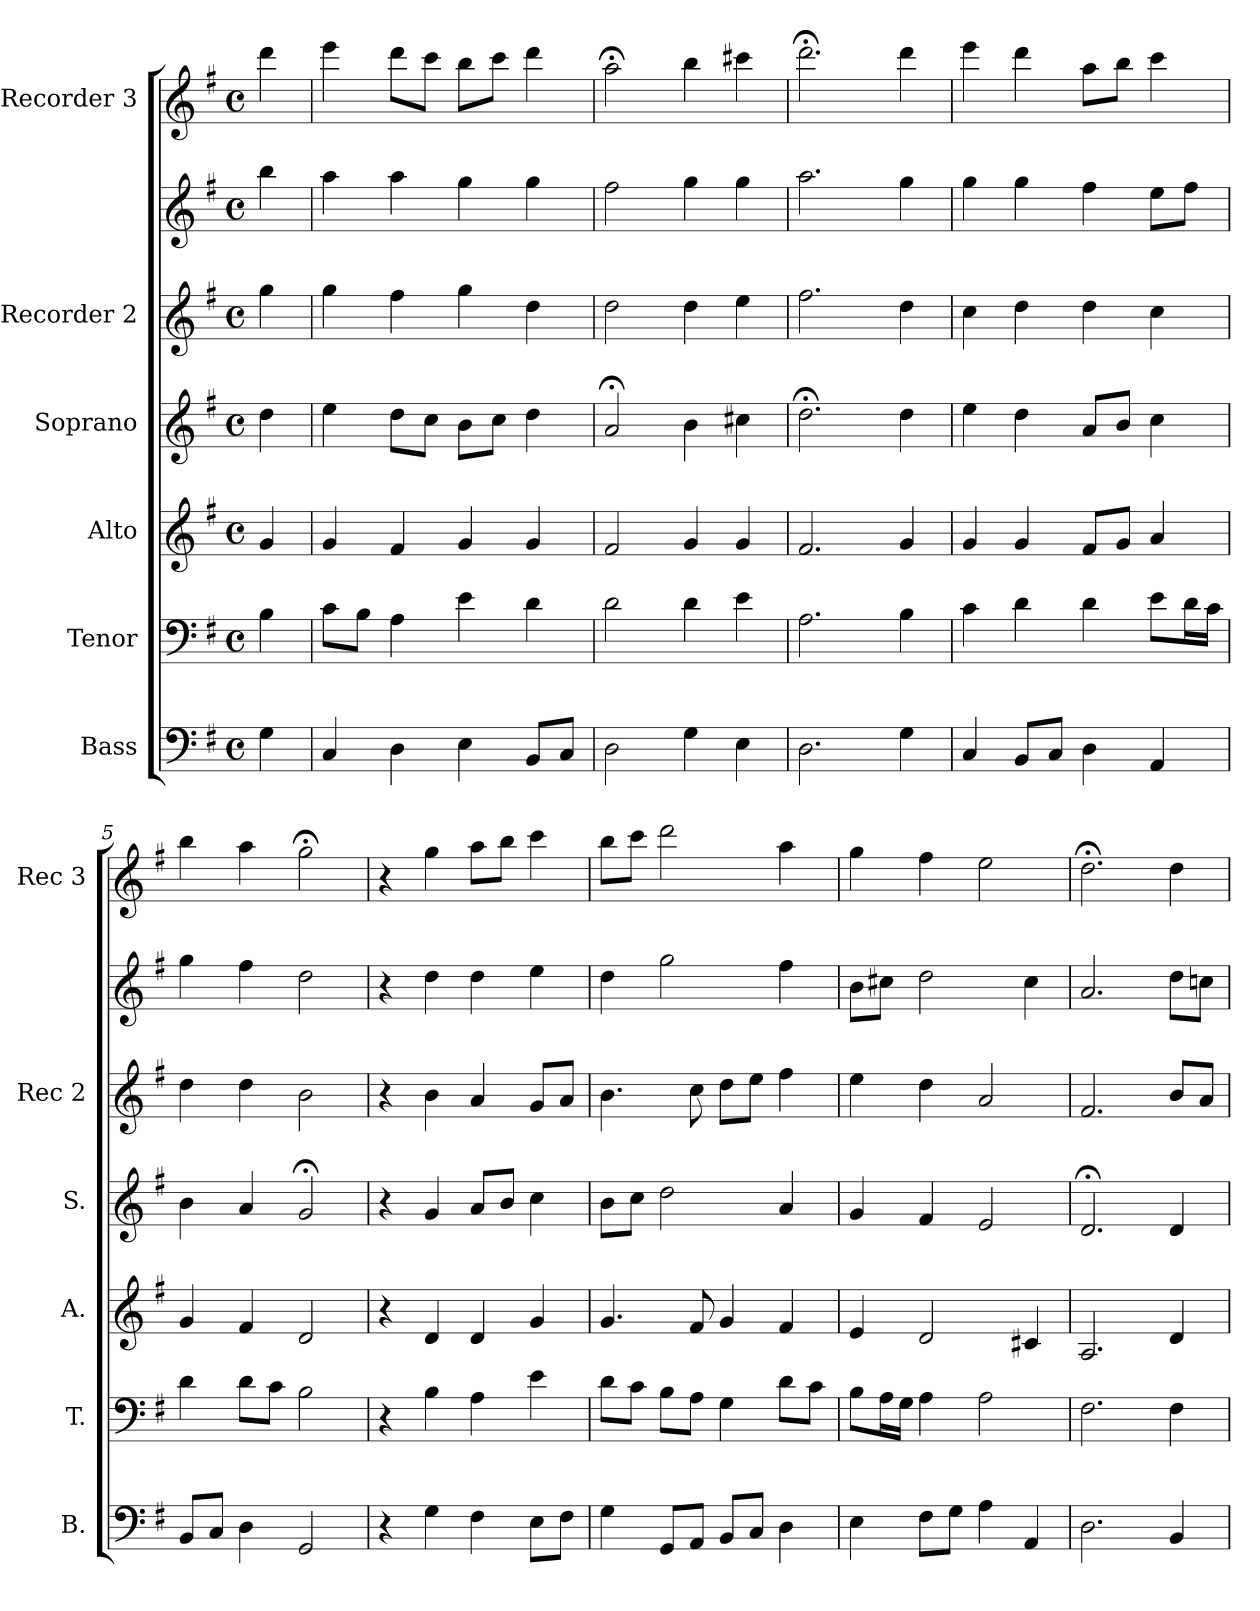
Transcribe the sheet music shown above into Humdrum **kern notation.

**kern	**kern	**kern	**kern	**kern	**kern	**kern
*part6	*part5	*part4	*part3	*part2	*part2	*part1
*staff7	*staff6	*staff5	*staff4	*staff3	*staff2	*staff1
*I"Bass	*I"Tenor	*I"Alto	*I"Soprano	*I"Recorder 2	*	*I"Recorder 3
*I'B.	*I'T.	*I'A.	*I'S.	*I'Rec 2	*	*I'Rec 3
*clefF4	*clefF4	*clefG2	*clefG2	*clefG2	*clefG2	*clefG2
*k[f#]	*k[f#]	*k[f#]	*k[f#]	*k[f#]	*k[f#]	*k[f#]
*G:	*G:	*G:	*G:	*G:	*G:	*G:
*M4/4	*M4/4	*M4/4	*M4/4	*M4/4	*M4/4	*M4/4
*met(c)	*met(c)	*met(c)	*met(c)	*met(c)	*met(c)	*met(c)
=	=	=	=	=	=	=
4G\	4B\	4g/	4dd\	4gg\	4bb\	4ddd\
=1	=1	=1	=1	=1	=1	=1
4C/	8c\L	4g/	4ee\	4gg\	4aa\	4eee\
.	8B\J	.	.	.	.	.
4D\	4A\	4f#/	8dd\L	4ff#\	4aa\	8ddd\L
.	.	.	8cc\J	.	.	8ccc\J
4E\	4e\	4g/	8b\L	4gg\	4gg\	8bb\L
.	.	.	8cc\J	.	.	8ccc\J
8BB/L	4d\	4g/	4dd\	4dd\	4gg\	4ddd\
8C/J	.	.	.	.	.	.
=2	=2	=2	=2	=2	=2	=2
2D\	2d\	2f#/	2a;</	2dd\	2ff#\	2aa;<\
4G\	4d\	4g/	4b\	4dd\	4gg\	4bb\
4E\	4e\	4g/	4cc#X\	4ee\	4gg\	4ccc#X\
=3	=3	=3	=3	=3	=3	=3
2.D\	2.A\	2.f#/	2.dd;<\	2.ff#\	2.aa\	2.ddd;<\
4G\	4B\	4g/	4dd\	4dd\	4gg\	4ddd\
=4	=4	=4	=4	=4	=4	=4
4C/	4c\	4g/	4ee\	4cc\	4gg\	4eee\
8BB/L	4d\	4g/	4dd\	4dd\	4gg\	4ddd\
8C/J	.	.	.	.	.	.
4D\	4d\	8f#/L	8a/L	4dd\	4ff#\	8aa\L
.	.	8g/J	8b/J	.	.	8bb\J
4AA/	8e\L	4a/	4cc\	4cc\	8ee\L	4ccc\
.	16d\L	.	.	.	8ff#\J	.
.	16c\JJ	.	.	.	.	.
!!LO:LB:g=z
=5	=5	=5	=5	=5	=5	=5
8BB/L	4d\	4g/	4b\	4dd\	4gg\	4bb\
8C/J	.	.	.	.	.	.
4D\	8d\L	4f#/	4a/	4dd\	4ff#\	4aa\
.	8c\J	.	.	.	.	.
2GG/	2B\	2d/	2g;</	2b\	2dd\	2gg;<\
=6	=6	=6	=6	=6	=6	=6
4r	4r	4r	4r	4r	4r	4r
4G\	4B\	4d/	4g/	4b\	4dd\	4gg\
4F#\	4A\	4d/	8a/L	4a/	4dd\	8aa\L
.	.	.	8b/J	.	.	8bb\J
8E\L	4e\	4g/	4cc\	8g/L	4ee\	4ccc\
8F#\J	.	.	.	8a/J	.	.
=7	=7	=7	=7	=7	=7	=7
4G\	8d\L	4.g/	8b\L	4.b\	4dd\	8bb\L
.	8c\J	.	8cc\J	.	.	8ccc\J
8GG/L	8B\L	.	2dd\	.	2gg\	2ddd\
8AA/J	8A\J	8f#/	.	8cc\	.	.
8BB/L	4G\	4g/	.	8dd\L	.	.
8C/J	.	.	.	8ee\J	.	.
4D\	8d\L	4f#/	4a/	4ff#\	4ff#\	4aa\
.	8c\J	.	.	.	.	.
=8	=8	=8	=8	=8	=8	=8
4E\	8B\L	4e/	4g/	4ee\	8b\L	4gg\
.	16A\L	.	.	.	8cc#X\J	.
.	16G\JJ	.	.	.	.	.
8F#\L	4A\	2d/	4f#/	4dd\	2dd\	4ff#\
8G\J	.	.	.	.	.	.
4A\	2A\	.	2e/	2a/	.	2ee\
4AA/	.	4c#X/	.	.	4cc#\	.
=9	=9	=9	=9	=9	=9	=9
2.D\	2.F#\	2.A/	2.d;</	2.f#/	2.a/	2.dd;<\
4BB/	4F#\	4d/	4d/	8b/L	8dd\L	4dd\
.	.	.	.	8a/J	8ccn\J	.
=	=	=	=	=	=	=
*-	*-	*-	*-	*-	*-	*-
